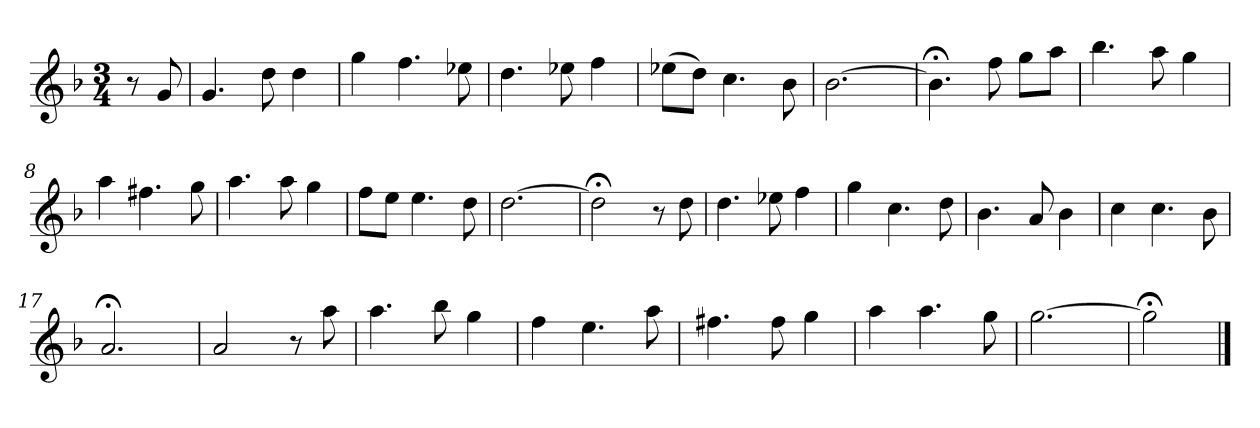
**kern
*part1
*staff1
*k[b-]
*G:dor
*M3/4
*MM120
=
8r
8g
=1
4.g
8dd
4dd
=2
4gg
4.ff
8ee-X
=3
4.dd
8ee-X
4ff
=4
(8ee-XL
8ddJ)
4.cc
8b-
=5
[2.b-
=6
4.b-;<]
8ff
8ggL
8aaJ
=7
4.bb-
8aa
4gg
=8
4aa
4.ff#X
8gg
=9
4.aa
8aa
4gg
=10
8ffL
8eeJ
4.ee
8dd
=11
[2.dd
=12
2dd;<]
8r
8dd
=13
4.dd
8ee-X
4ff
=14
4gg
4.cc
8dd
=15
4.b-
8a
4b-
=16
4cc
4.cc
8b-
=17
2.a;<
=18
2a
8r
8aa
=19
4.aa
8bb-
4gg
=20
4ff
4.ee
8aa
=21
4.ff#X
8ff#
4gg
=22
4aa
4.aa
8gg
=23
[2.gg
=24
2gg;<]
==
*-
